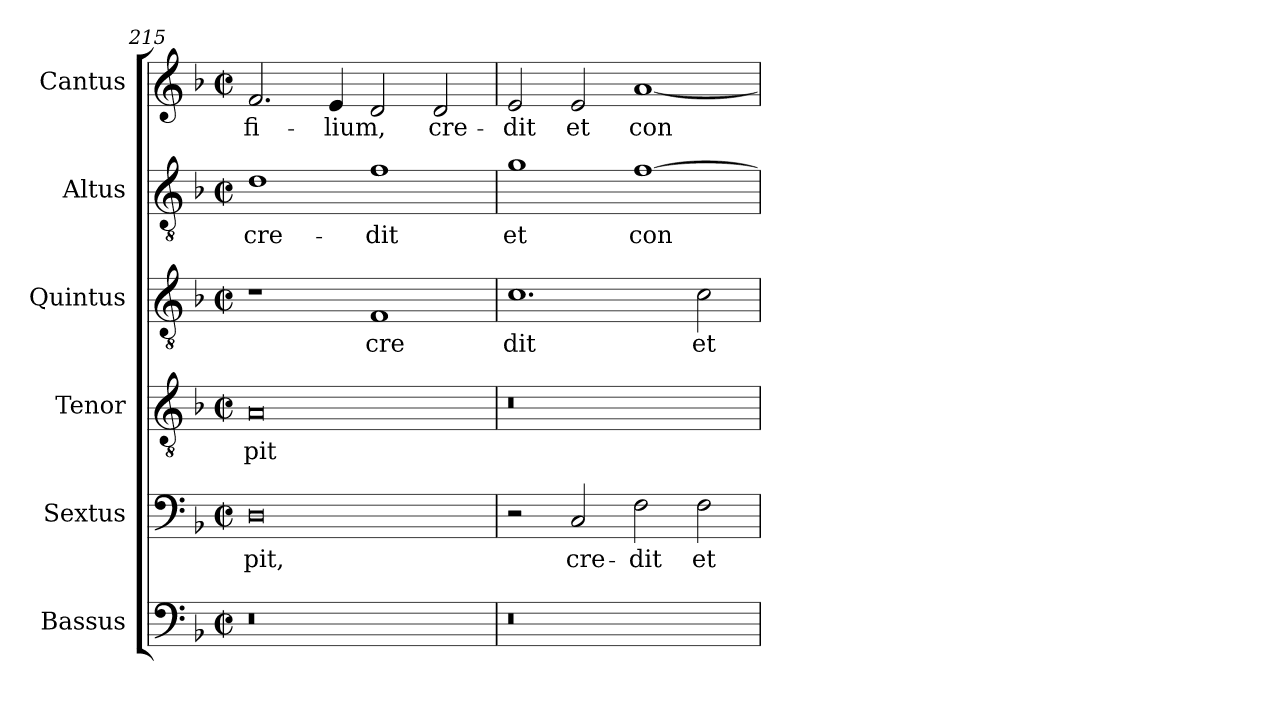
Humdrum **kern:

**kern	**kern	**text	**kern	**text	**kern	**text	**kern	**text	**kern	**text
*part6	*part5	*part5	*part4	*part4	*part3	*part3	*part2	*part2	*part1	*part1
*staff6	*staff5	*staff5	*staff4	*staff4	*staff3	*staff3	*staff2	*staff2	*staff1	*staff1
*I"Bassus	*I"Sextus	*	*I"Tenor	*	*I"Quintus	*	*I"Altus	*	*I"Cantus	*
!!LO:LB:g=z
*clefF4	*clefF4	*	*clefGv2	*	*clefGv2	*	*clefGv2	*	*clefG2	*
*k[b-]	*k[b-]	*	*k[b-]	*	*k[b-]	*	*k[b-]	*	*k[b-]	*
*F:	*F:	*	*F:	*	*F:	*	*F:	*	*F:	*
*M2/2	*M2/2	*	*M2/2	*	*M2/2	*	*M2/2	*	*M2/2	*
*met(c|)	*met(c|)	*	*met(c|)	*	*met(c|)	*	*met(c|)	*	*met(c|)	*
=215	=215	=215	=215	=215	=215	=215	=215	=215	=215	=215
!	!	!LO:LY:b:cj	!	!LO:LY:b:cj	!	!	!	!LO:LY:b:cj	!	!LO:LY:b:cj
0r	0D	-pit,	0A	pit	1r	.	1d	cre-	2.f/	fi-
!	!	!	!	!	!	!	!	!	!	!LO:LY:b
.	.	.	.	.	.	.	.	.	4e/	-lium,
!	!	!	!	!	!	!LO:LY:b:cj	!	!LO:LY:b:cj	!	!
.	.	.	.	.	1F	cre	1f	-dit	2d/	.
!	!	!	!	!	!	!	!	!	!	!LO:LY:b:cj
.	.	.	.	.	.	.	.	.	2d/	cre-
=216	=216	=216	=216	=216	=216	=216	=216	=216	=216	=216
!	!	!	!	!	!	!LO:LY:b:cj	!	!LO:LY:b:cj	!	!LO:LY:b:cj
0r	2r	.	0r	.	1.c	dit	1g	et	2e/	-dit
!	!	!LO:LY:b:cj	!	!	!	!	!	!	!	!LO:LY:b:cj
.	2C/	cre-	.	.	.	.	.	.	2e/	et
!	!	!LO:LY:b:cj	!	!	!	!	!	!LO:LY:b:cj	!	!LO:LY:b:cj
.	2F\	-dit	.	.	.	.	[>1f	con-	[<1a	con-
!	!	!LO:LY:b:cj	!	!	!	!LO:LY:b:cj	!	!	!	!
.	2F\	et	.	.	2c\	et	.	.	.	.
=	=	=	=	=	=	=	=	=	=	=
*-	*-	*-	*-	*-	*-	*-	*-	*-	*-	*-
